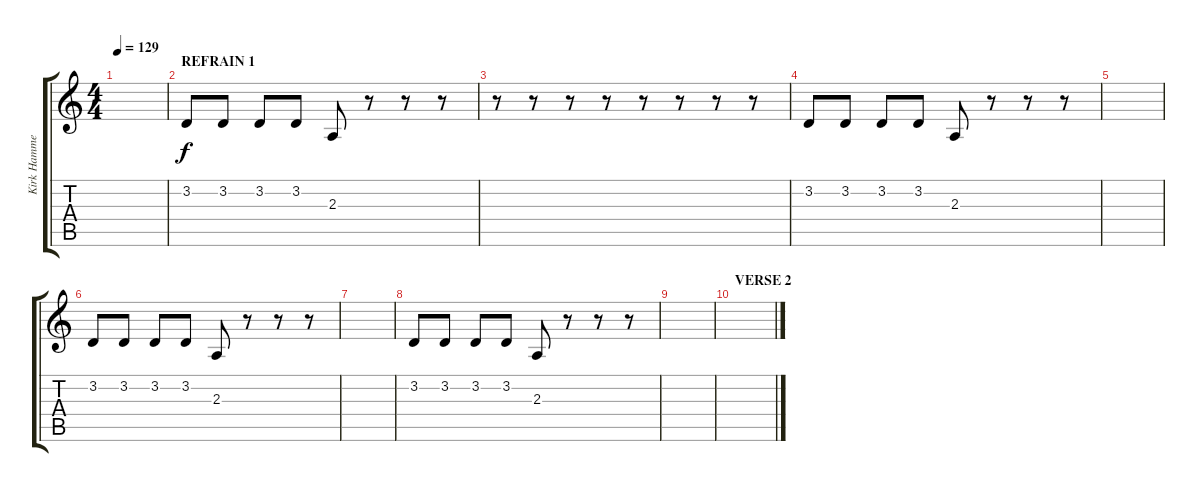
\track ("Kirk Hammett [lyrics]" "Kirk Hamme") {instrument viola}
\staff {score tabs}
\tuning (E4 B3 G3 D3 A2 E2) {hide}
\ts (4 4)
\tempo 129
\clef g2
\ks c
|
\section ("" "REFRAIN 1")
3.2.8 3.2.8 3.2.8 3.2.8 2.3.8 r.8 r.8 r.8 |
r.8 r.8 r.8 r.8 r.8 r.8 r.8 r.8 |
3.2.8 3.2.8 3.2.8 3.2.8 2.3.8 r.8 r.8 r.8 |
|
3.2.8 3.2.8 3.2.8 3.2.8 2.3.8 r.8 r.8 r.8 |
|
3.2.8 3.2.8 3.2.8 3.2.8 2.3.8 r.8 r.8 r.8 |
|
\section ("" "VERSE 2")
